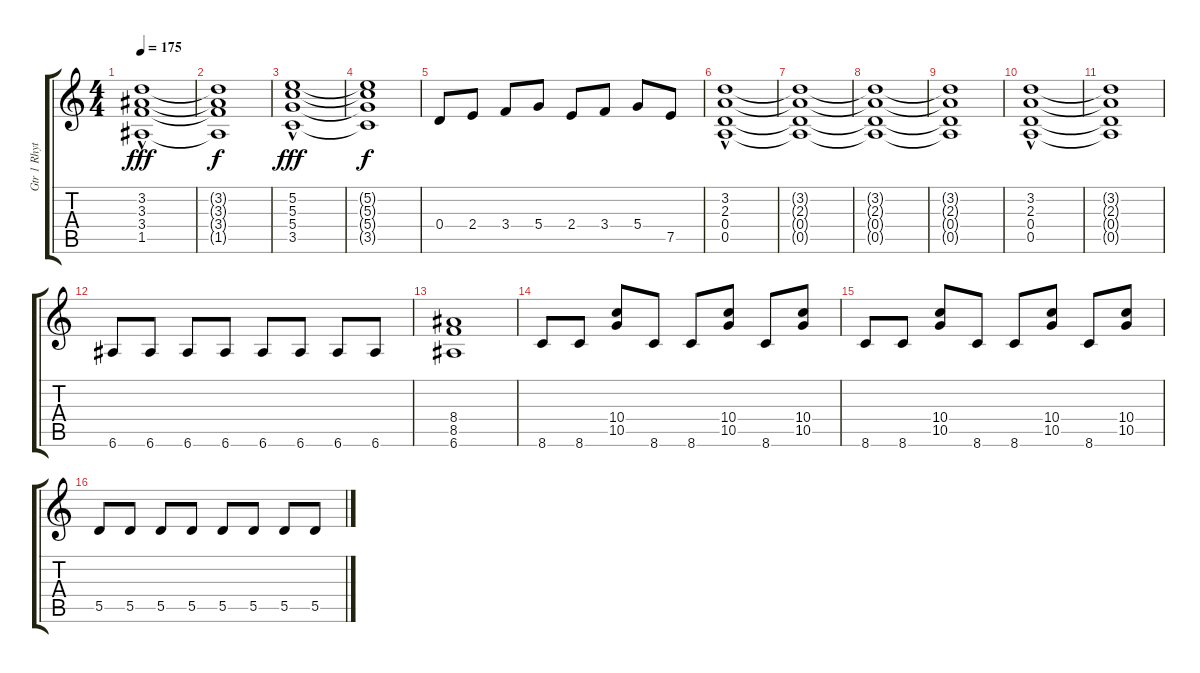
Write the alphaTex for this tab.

\track ("Gtr 1 Rhytm(Nenad Šprem)" "Gtr 1 Rhyt") {instrument distortionguitar}
\staff {score tabs}
\tuning (E4 B3 G3 D3 A2 E2) {hide}
\ts (4 4)
\tempo 175
\clef g2
\ks c
(3.2{hac} 3.3{hac} 3.4{hac} 1.5{hac}).1{dy fff} |
(3.2{t} 3.3{t} 3.4{t} 1.5{t}).1{dy f} |
(5.2{hac} 5.3{hac} 5.4{hac} 3.5{hac}).1{dy fff} |
(5.2{t} 5.3{t} 5.4{t} 3.5{t}).1{dy f} |
0.4.8 2.4.8 3.4.8 5.4.8 2.4.8 3.4.8 5.4.8 7.5.8 |
(3.2{hac} 2.3{hac} 0.4{hac} 0.5{hac}).1 |
(3.2{t} 2.3{t} 0.4{t} 0.5{t}).1 |
(3.2{t} 2.3{t} 0.4{t} 0.5{t}).1 |
(3.2{t} 2.3{t} 0.4{t} 0.5{t}).1 |
(3.2{hac} 2.3{hac} 0.4{hac} 0.5{hac}).1 |
(3.2{t} 2.3{t} 0.4{t} 0.5{t}).1 |
6.6.8 6.6.8 6.6.8 6.6.8 6.6.8 6.6.8 6.6.8 6.6.8 |
(8.4 8.5 6.6).1 |
8.6.8 8.6.8 (10.4 10.5).8 8.6.8 8.6.8 (10.4 10.5).8 8.6.8 (10.4 10.5).8 |
8.6.8 8.6.8 (10.4 10.5).8 8.6.8 8.6.8 (10.4 10.5).8 8.6.8 (10.4 10.5).8 |
5.5.8 5.5.8 5.5.8 5.5.8 5.5.8 5.5.8 5.5.8 5.5.8
